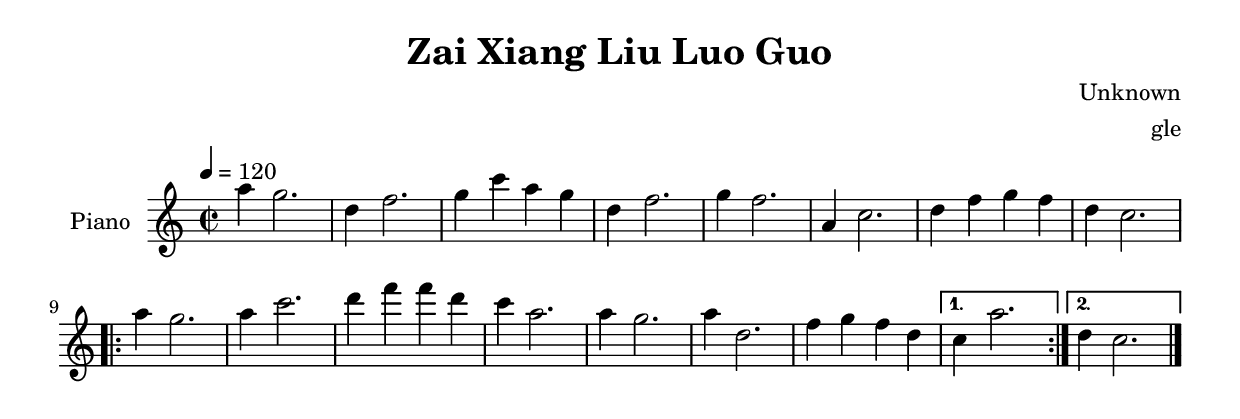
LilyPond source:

% Simple Chinese music template

\version "2.18.0"
\header {
  title = "Zai Xiang Liu Luo Guo"
  composer = "Unknown"
  arranger = "gle"
}

\new Staff \with {
  instrumentName = Piano
} {
  \tempo 4 = 120
  \clef "treble"
  \key a \minor
  \time 2/2
  a''4 g''2. | d''4 f''2. |
  g''4 c'''4 a''4 g''4 | d''4 f''2. |
  g''4 f''2. | a'4 c''2. |
  d''4 f''4 g''4 f''4 | d''4 c''2. |
  \repeat volta 2 { a''4 g''2. | a''4 c'''2. |
  d'''4 f'''4 f'''4 d'''4 | c'''4 a''2. |
  a''4 g''2. | a''4 d''2. |
  f''4 g''4 f''4 d''4 |
  } \alternative {
	  { c''4 a''2. | }
	  { d''4 c''2.}
  } \bar "|."
}
